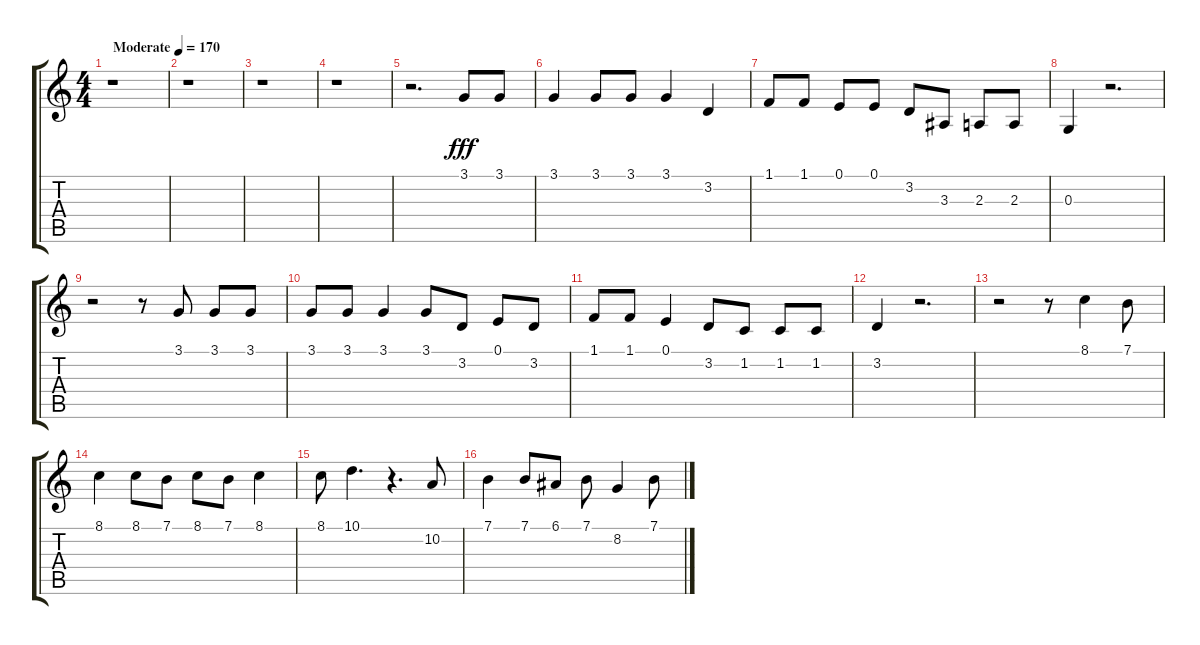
\track "" {instrument harmonica}
\staff {score tabs}
\tuning (E4 B3 G3 D3 A2 E2) {hide}
\ts (4 4)
\tempo (170 "Moderate")
\clef g2
\ks c
r.1{dy fff instrument harmonica} |
r.1 |
r.1 |
r.1 |
r.2{d} 3.1.8 3.1.8 |
3.1.4 3.1.8 3.1.8 3.1.4 3.2.4 |
1.1.8 1.1.8 0.1.8 0.1.8 3.2.8 3.3.8 2.3.8 2.3.8 |
0.3.4 r.2{d} |
r.2 r.8 3.1.8 3.1.8 3.1.8 |
3.1.8 3.1.8 3.1.4 3.1.8 3.2.8 0.1.8 3.2.8 |
1.1.8 1.1.8 0.1.4 3.2.8 1.2.8 1.2.8 1.2.8 |
3.2.4 r.2{d} |
r.2 r.8 8.1.4 7.1.8 |
8.1.4 8.1.8 7.1.8 8.1.8 7.1.8 8.1.4 |
8.1.8 10.1.4{d} r.4{d} 10.2.8 |
7.1.4 7.1.8 6.1.8 7.1.8 8.2.4 7.1.8
